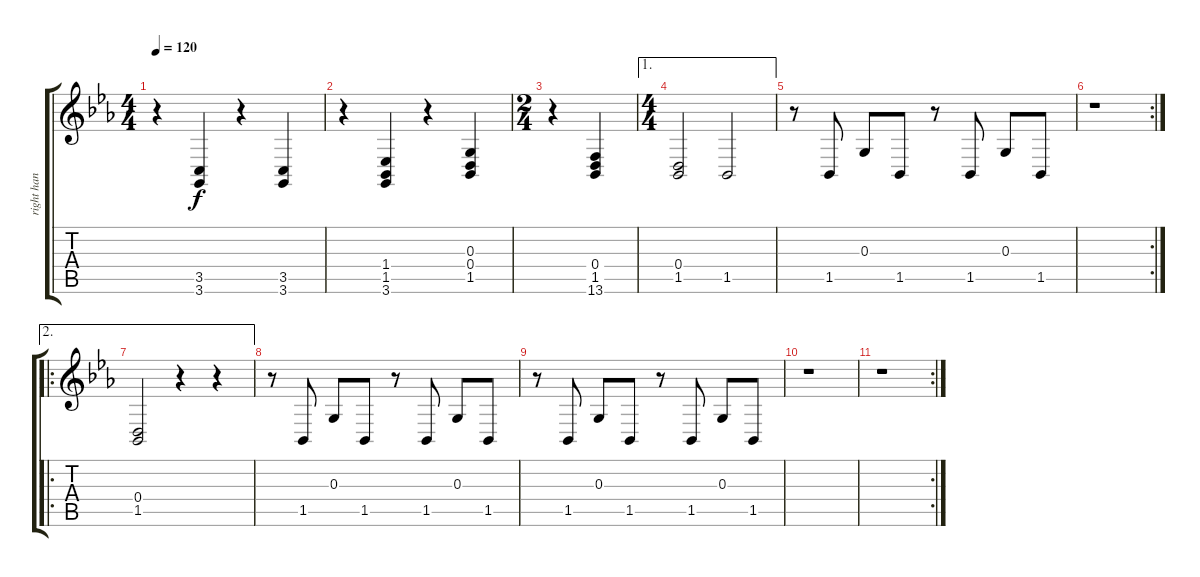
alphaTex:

\track ("right han as well... i think" "right han ") {instrument acousticgrandpiano}
\staff {score tabs}
\tuning (E4 B3 G3 D3 A2 E2) {hide}
\ts (4 4)
\tempo 120
\clef g2
\ks cminor
r.4{dy f} (3.5 3.6).4 r.4 (3.5 3.6).4 |
r.4 (1.4 1.5 3.6).4 r.4 (0.3 0.4 1.5).4 |
\ts (2 4)
r.4 (0.4 1.5 13.6).4 |
\ae 1
\ts (4 4)
(0.4 1.5).2 1.5.2 |
r.8 1.5.8 0.3.8 1.5.8 r.8 1.5.8 0.3.8 1.5.8 |
\rc 2
r.1 |
\ae 2
\ro
(0.4 1.5).2 r.4 r.4 |
r.8 1.5.8 0.3.8 1.5.8 r.8 1.5.8 0.3.8 1.5.8 |
r.8 1.5.8 0.3.8 1.5.8 r.8 1.5.8 0.3.8 1.5.8 |
r.1 |
\rc 2
r.1
